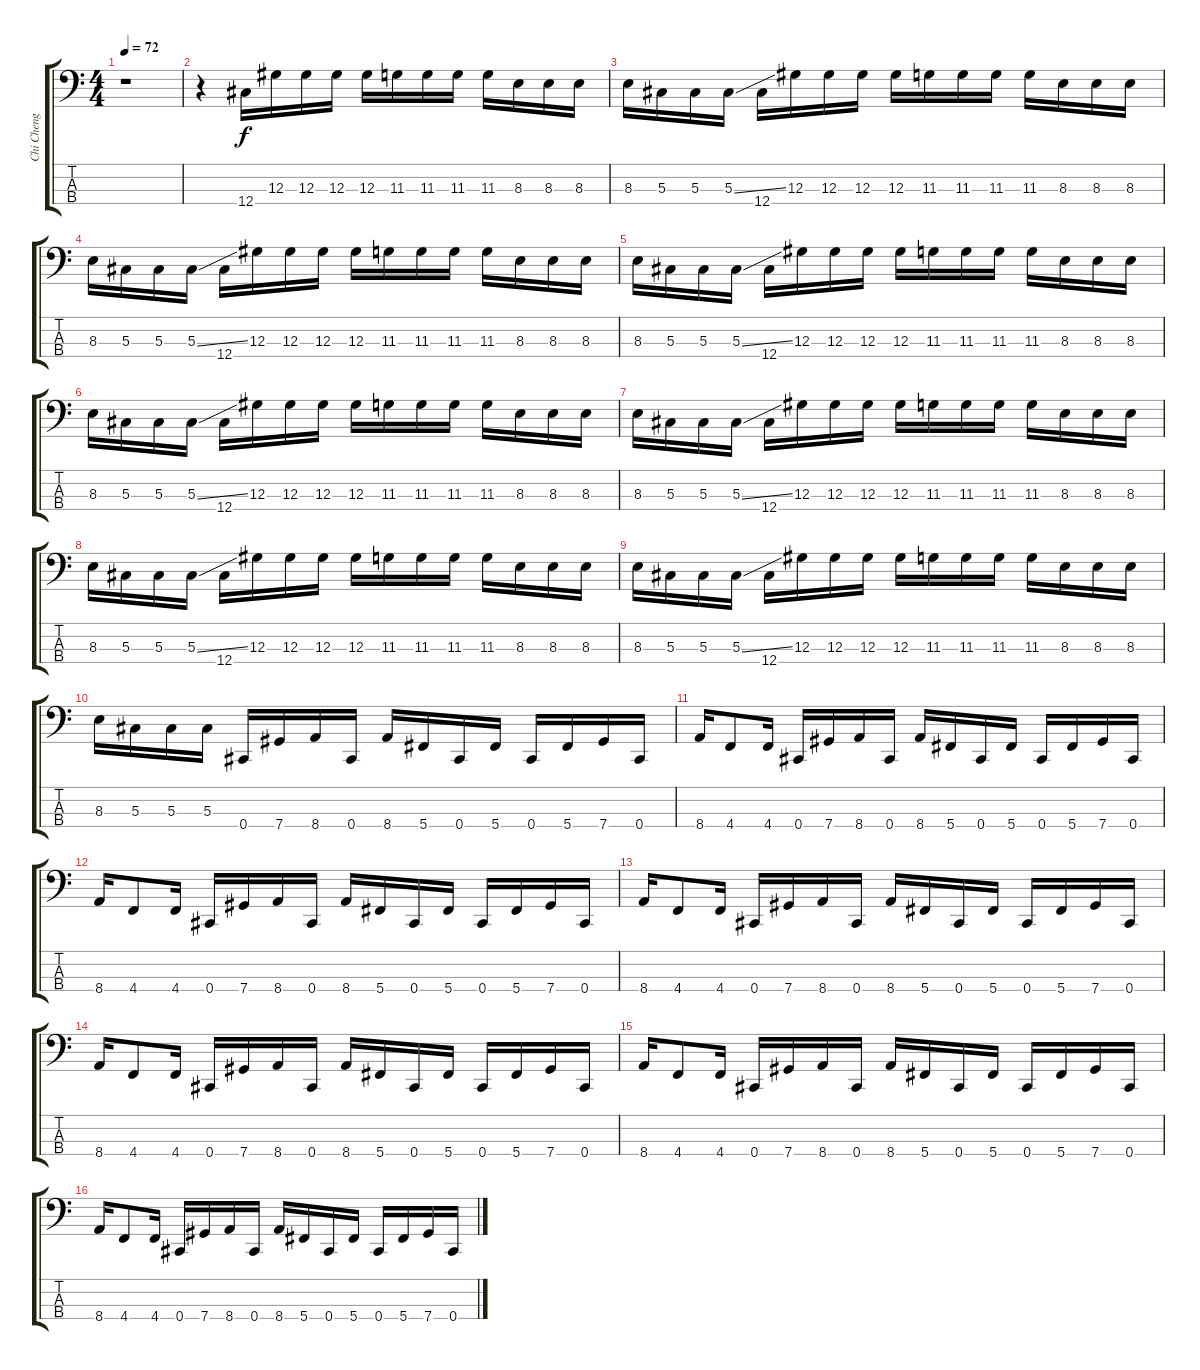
\track ("Chi Cheng [bass]" "Chi Cheng ") {instrument electricbasspick}
\staff {score tabs}
\tuning (Gb2 Db2 Ab1 Db1) {hide}
\ts (4 4)
\tempo 72
\clef f4
\ks c
r.1{dy f} |
r.4 12.4.16 12.3.16 12.3.16 12.3.16 12.3.16 11.3.16 11.3.16 11.3.16 11.3.16 8.3.16 8.3.16 8.3.16 |
8.3.16 5.3.16 5.3.16 5.3{ss}.16 12.4.16 12.3.16 12.3.16 12.3.16 12.3.16 11.3.16 11.3.16 11.3.16 11.3.16 8.3.16 8.3.16 8.3.16 |
8.3.16 5.3.16 5.3.16 5.3{ss}.16 12.4.16 12.3.16 12.3.16 12.3.16 12.3.16 11.3.16 11.3.16 11.3.16 11.3.16 8.3.16 8.3.16 8.3.16 |
8.3.16 5.3.16 5.3.16 5.3{ss}.16 12.4.16 12.3.16 12.3.16 12.3.16 12.3.16 11.3.16 11.3.16 11.3.16 11.3.16 8.3.16 8.3.16 8.3.16 |
8.3.16 5.3.16 5.3.16 5.3{ss}.16 12.4.16 12.3.16 12.3.16 12.3.16 12.3.16 11.3.16 11.3.16 11.3.16 11.3.16 8.3.16 8.3.16 8.3.16 |
8.3.16 5.3.16 5.3.16 5.3{ss}.16 12.4.16 12.3.16 12.3.16 12.3.16 12.3.16 11.3.16 11.3.16 11.3.16 11.3.16 8.3.16 8.3.16 8.3.16 |
8.3.16 5.3.16 5.3.16 5.3{ss}.16 12.4.16 12.3.16 12.3.16 12.3.16 12.3.16 11.3.16 11.3.16 11.3.16 11.3.16 8.3.16 8.3.16 8.3.16 |
8.3.16 5.3.16 5.3.16 5.3{ss}.16 12.4.16 12.3.16 12.3.16 12.3.16 12.3.16 11.3.16 11.3.16 11.3.16 11.3.16 8.3.16 8.3.16 8.3.16 |
8.3.16 5.3.16 5.3.16 5.3.16 0.4.16 7.4.16 8.4.16 0.4.16 8.4.16 5.4.16 0.4.16 5.4.16 0.4.16 5.4.16 7.4.16 0.4.16 |
8.4.16 4.4.8 4.4.16 0.4.16 7.4.16 8.4.16 0.4.16 8.4.16 5.4.16 0.4.16 5.4.16 0.4.16 5.4.16 7.4.16 0.4.16 |
8.4.16 4.4.8 4.4.16 0.4.16 7.4.16 8.4.16 0.4.16 8.4.16 5.4.16 0.4.16 5.4.16 0.4.16 5.4.16 7.4.16 0.4.16 |
8.4.16 4.4.8 4.4.16 0.4.16 7.4.16 8.4.16 0.4.16 8.4.16 5.4.16 0.4.16 5.4.16 0.4.16 5.4.16 7.4.16 0.4.16 |
8.4.16 4.4.8 4.4.16 0.4.16 7.4.16 8.4.16 0.4.16 8.4.16 5.4.16 0.4.16 5.4.16 0.4.16 5.4.16 7.4.16 0.4.16 |
8.4.16 4.4.8 4.4.16 0.4.16 7.4.16 8.4.16 0.4.16 8.4.16 5.4.16 0.4.16 5.4.16 0.4.16 5.4.16 7.4.16 0.4.16 |
8.4.16 4.4.8 4.4.16 0.4.16 7.4.16 8.4.16 0.4.16 8.4.16 5.4.16 0.4.16 5.4.16 0.4.16 5.4.16 7.4.16 0.4.16
